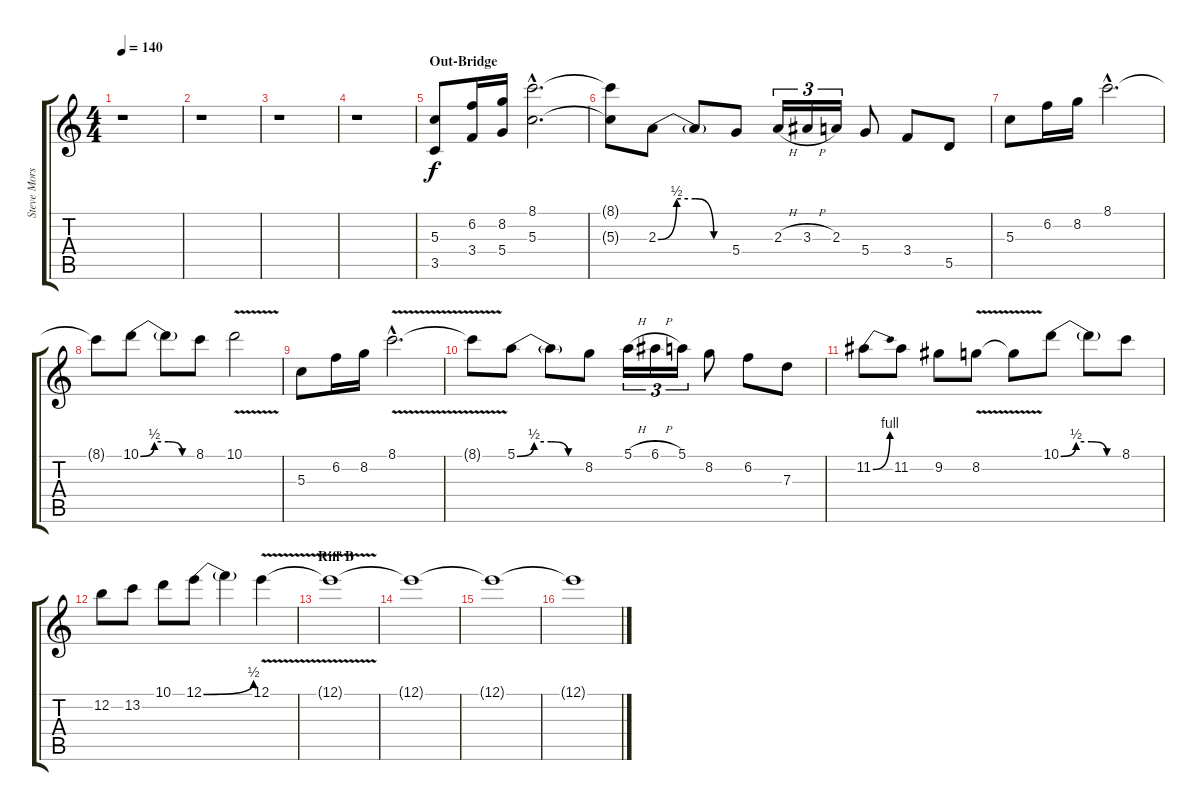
\track ("Steve Morse Guitar Lead I" "Steve Mors") {instrument overdrivenguitar}
\staff {score tabs}
\tuning (E4 B3 G3 D3 A2 E2) {hide}
\ts (4 4)
\tempo 140
\clef g2
\ks c
r.1{dy f} |
r.1 |
r.1 |
r.1 |
\section ("" "Out-Bridge")
(5.3 3.5).8 (6.2 3.4).16 (8.2 5.4).16 (8.1{hac} 5.3{hac}).2{d} |
(8.1{t} 5.3{t}).8{balance 0} 2.3{be (custom 0 0 15 2 30 2 45 0 60 0)}.8 2.3{t}.8 5.4.8 2.3{h}.16{tu (3 2)} 3.3{h}.16{tu (3 2)} 2.3.16{tu (3 2)} 5.4.8 3.4.8 5.5.8 |
5.3.8 6.2.16 8.2.16 8.1{hac}.2{d} |
8.1{t}.8 10.1{be (custom 0 0 15 2 30 2 45 0 60 0)}.8 10.1{t}.8 8.1.8 10.1{v}.2 |
5.3.8 6.2.16 8.2.16 8.1{v hac}.2{d} |
8.1{t}.8 5.1{be (custom 0 0 15 2 30 2 45 0 60 0)}.8 5.1{t}.8 8.2.8 5.1{h}.16{tu (3 2)} 6.1{h}.16{tu (3 2)} 5.1.16{tu (3 2)} 8.2.8 6.2.8 7.3.8 |
11.2{be (bend 0 0 60 4)}.8 11.2.8 9.2.8 8.2{v}.8 8.2{t}.8 10.1{be (custom 0 0 15 2 30 2 45 0 60 0)}.8 10.1{t}.8 8.1.8 |
12.2.8 13.2.8 10.1.8 12.1{be (bend 0 0 60 2)}.8 12.1{t}.4 12.1{v}.4 |
\section ("" "Riff B")
12.1{t}.1{balance 8} |
12.1{t}.1 |
12.1{t}.1{volume 0} |
12.1{t}.1
